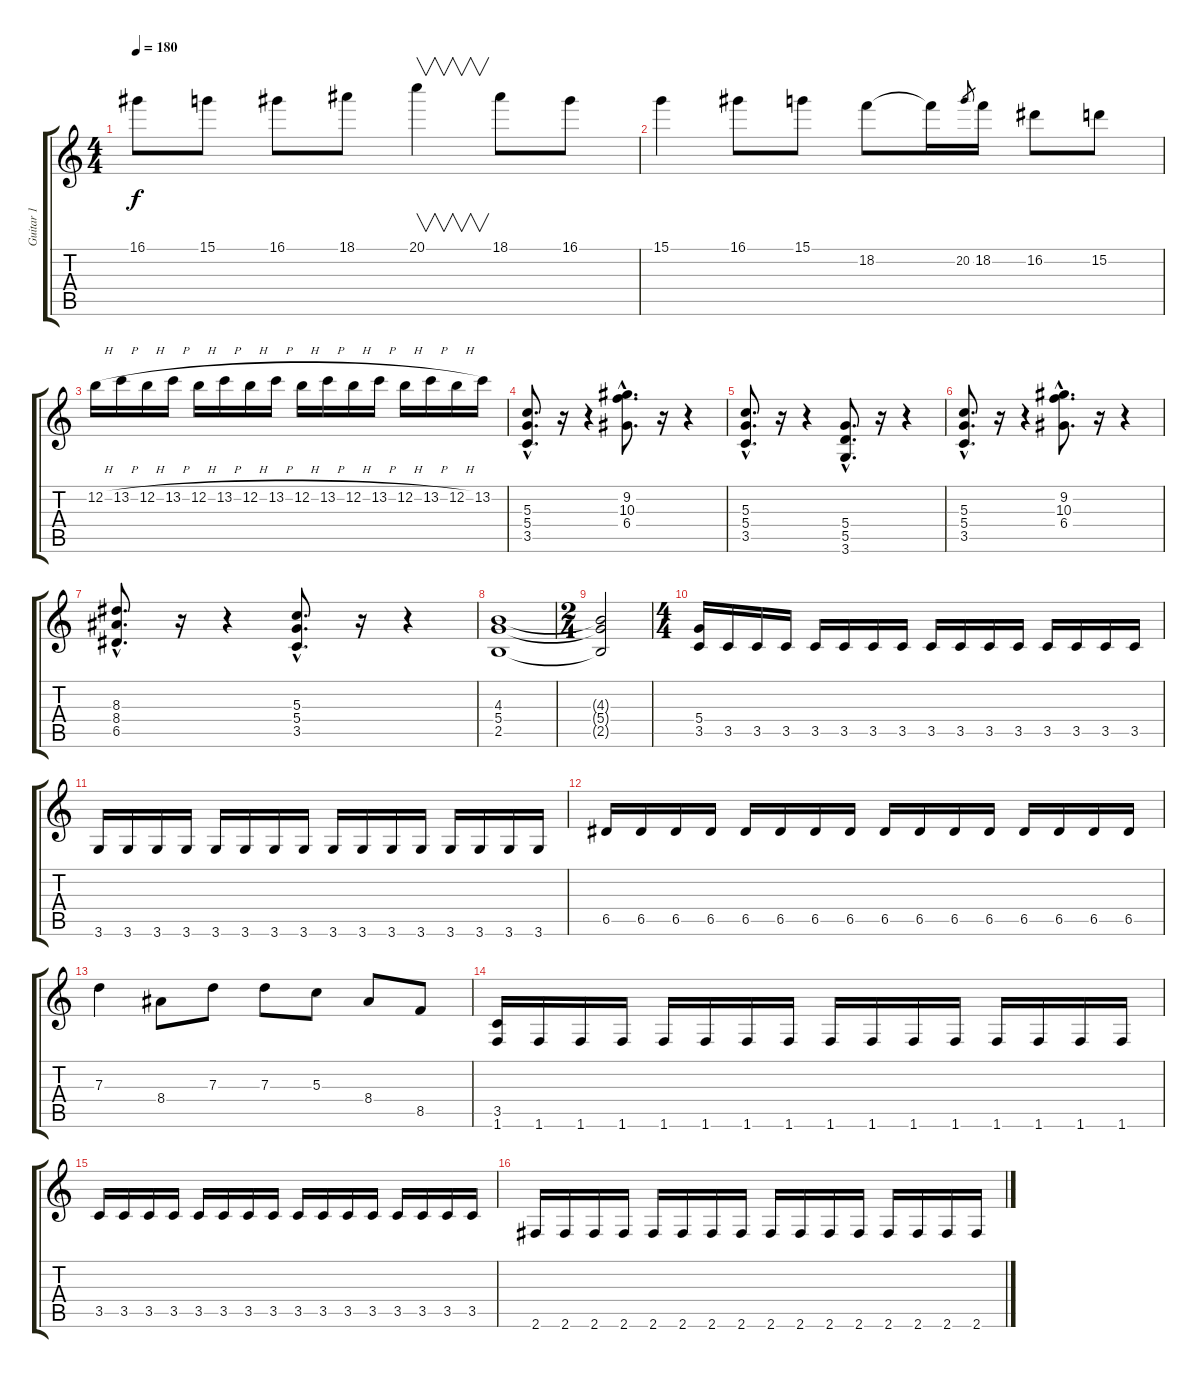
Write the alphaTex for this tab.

\track ("Guitar 1" "Guitar 1") {instrument distortionguitar}
\staff {score tabs}
\tuning (E4 B3 G3 D3 A2 E2) {hide}
\ts (4 4)
\tempo 180
\clef g2
\ks c
16.1.8{dy f} 15.1.8 16.1.8 18.1.8 20.1.4{v} 18.1.8 16.1.8 |
15.1.4 16.1.8 15.1.8 18.2.8 18.2{t}.16 20.2.8{gr} 18.2.16 16.2.8 15.2.8 |
12.2{h}.16 13.2{h}.16 12.2{h}.16 13.2{h}.16 12.2{h}.16 13.2{h}.16 12.2{h}.16 13.2{h}.16 12.2{h}.16 13.2{h}.16 12.2{h}.16 13.2{h}.16 12.2{h}.16 13.2{h}.16 12.2{h}.16 13.2.16 |
(5.3{hac} 5.4{hac} 3.5{hac}).8{d} r.16 r.4 (9.2{hac} 10.3{hac} 6.4{hac}).8{d} r.16 r.4 |
(5.3{hac} 5.4{hac} 3.5{hac}).8{d} r.16 r.4 (5.4{hac} 5.5{hac} 3.6{hac}).8{d} r.16 r.4 |
(5.3{hac} 5.4{hac} 3.5{hac}).8{d} r.16 r.4 (9.2{hac} 10.3{hac} 6.4{hac}).8{d} r.16 r.4 |
(8.3{hac} 8.4{hac} 6.5{hac}).8{d} r.16 r.4 (5.3{hac} 5.4{hac} 3.5{hac}).8{d} r.16 r.4 |
(4.3 5.4 2.5).1 |
\ts (2 4)
(4.3{t} 5.4{t} 2.5{t}).2 |
\ts (4 4)
(5.4 3.5).16 3.5.16 3.5.16 3.5.16 3.5.16 3.5.16 3.5.16 3.5.16 3.5.16 3.5.16 3.5.16 3.5.16 3.5.16 3.5.16 3.5.16 3.5.16 |
3.6.16 3.6.16 3.6.16 3.6.16 3.6.16 3.6.16 3.6.16 3.6.16 3.6.16 3.6.16 3.6.16 3.6.16 3.6.16 3.6.16 3.6.16 3.6.16 |
6.5.16 6.5.16 6.5.16 6.5.16 6.5.16 6.5.16 6.5.16 6.5.16 6.5.16 6.5.16 6.5.16 6.5.16 6.5.16 6.5.16 6.5.16 6.5.16 |
7.3.4 8.4.8 7.3.8 7.3.8 5.3.8 8.4.8 8.5.8 |
(3.5 1.6).16 1.6.16 1.6.16 1.6.16 1.6.16 1.6.16 1.6.16 1.6.16 1.6.16 1.6.16 1.6.16 1.6.16 1.6.16 1.6.16 1.6.16 1.6.16 |
3.5.16 3.5.16 3.5.16 3.5.16 3.5.16 3.5.16 3.5.16 3.5.16 3.5.16 3.5.16 3.5.16 3.5.16 3.5.16 3.5.16 3.5.16 3.5.16 |
2.6.16 2.6.16 2.6.16 2.6.16 2.6.16 2.6.16 2.6.16 2.6.16 2.6.16 2.6.16 2.6.16 2.6.16 2.6.16 2.6.16 2.6.16 2.6.16
